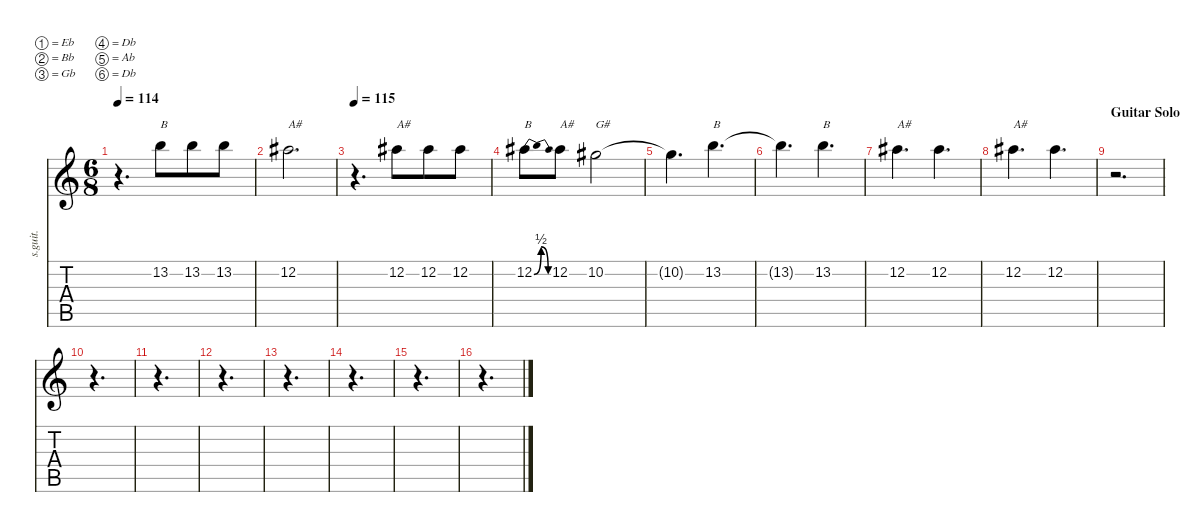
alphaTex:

\defaultSystemsLayout 4
\hideDynamics
\bracketExtendMode nobrackets
\track ("Daron - Solo Guitar 3" "s.guit.") {instrument electricguitarclean}
\staff {score tabs}
\tuning (Eb4 Bb3 Gb3 Db3 Ab2 Db2)
\ts (6 8)
\tempo 114
\clef g2
\ks c
r.4{d dy f} 13.2.8{txt "B" lyrics (0 "") lyrics (1 "") lyrics (2 "") lyrics (3 "") lyrics (4 "")} 13.2.8{lyrics (0 "") lyrics (1 "") lyrics (2 "") lyrics (3 "") lyrics (4 "")} 13.2.8{lyrics (0 "") lyrics (1 "") lyrics (2 "") lyrics (3 "") lyrics (4 "")} |
12.2{acc #}.2{d txt "A#" lyrics (0 "") lyrics (1 "") lyrics (2 "") lyrics (3 "") lyrics (4 "")} |
\tempo 115
r.4{d} 12.2{acc #}.8{txt "A#" lyrics (0 "") lyrics (1 "") lyrics (2 "") lyrics (3 "") lyrics (4 "")} 12.2{acc #}.8{lyrics (0 "") lyrics (1 "") lyrics (2 "") lyrics (3 "") lyrics (4 "")} 12.2{acc #}.8{lyrics (0 "") lyrics (1 "") lyrics (2 "") lyrics (3 "") lyrics (4 "")} |
12.2{be (bendrelease 0 0 15 2 40.199999999999996 2 60 0) acc #}.8{txt "B" lyrics (0 "") lyrics (1 "") lyrics (2 "") lyrics (3 "") lyrics (4 "")} 12.2{acc #}.8{txt "A#" lyrics (0 "") lyrics (1 "") lyrics (2 "") lyrics (3 "") lyrics (4 "")} 10.2{acc #}.2{txt "G#" lyrics (0 "") lyrics (1 "") lyrics (2 "") lyrics (3 "") lyrics (4 "")} |
10.2{t acc #}.4{d lyrics (0 "") lyrics (1 "") lyrics (2 "") lyrics (3 "") lyrics (4 "")} 13.2.4{d txt "B" lyrics (0 "") lyrics (1 "") lyrics (2 "") lyrics (3 "") lyrics (4 "")} |
13.2{t}.4{d lyrics (0 "") lyrics (1 "") lyrics (2 "") lyrics (3 "") lyrics (4 "")} 13.2.4{d txt "B" lyrics (0 "") lyrics (1 "") lyrics (2 "") lyrics (3 "") lyrics (4 "")} |
12.2{acc #}.4{d txt "A#" lyrics (0 "") lyrics (1 "") lyrics (2 "") lyrics (3 "") lyrics (4 "")} 12.2{acc #}.4{d lyrics (0 "") lyrics (1 "") lyrics (2 "") lyrics (3 "") lyrics (4 "")} |
12.2{acc #}.4{d txt "A#" lyrics (0 "") lyrics (1 "") lyrics (2 "") lyrics (3 "") lyrics (4 "")} 12.2{acc #}.4{d lyrics (0 "") lyrics (1 "") lyrics (2 "") lyrics (3 "") lyrics (4 "")} |
\section ("" "Guitar Solo")
\tempo (115 hide)
r.2{d} |
r.4{d} |
r.4{d} |
r.4{d} |
r.4{d} |
r.4{d} |
r.4{d} |
r.4{d}
